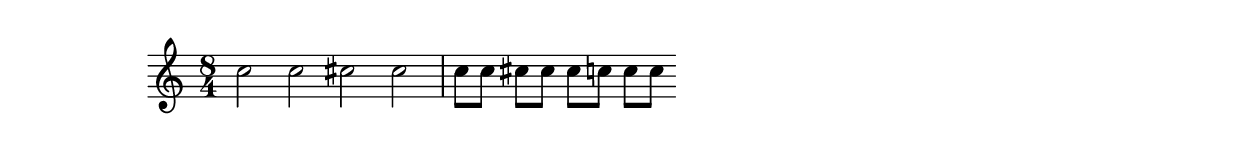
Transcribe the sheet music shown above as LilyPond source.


\version "2.16.0"

\header {
  texidoc = "Accidentals sticking out to the left
of a note will take a little more space, but only if the spacing is tight." 
}

\layout { ragged-right = ##t}

\relative c'' {
  \time 8/4
  c2 c2 cis2 cis2 |
  c8 c8 cis8 cis8 cis c c c]
}





